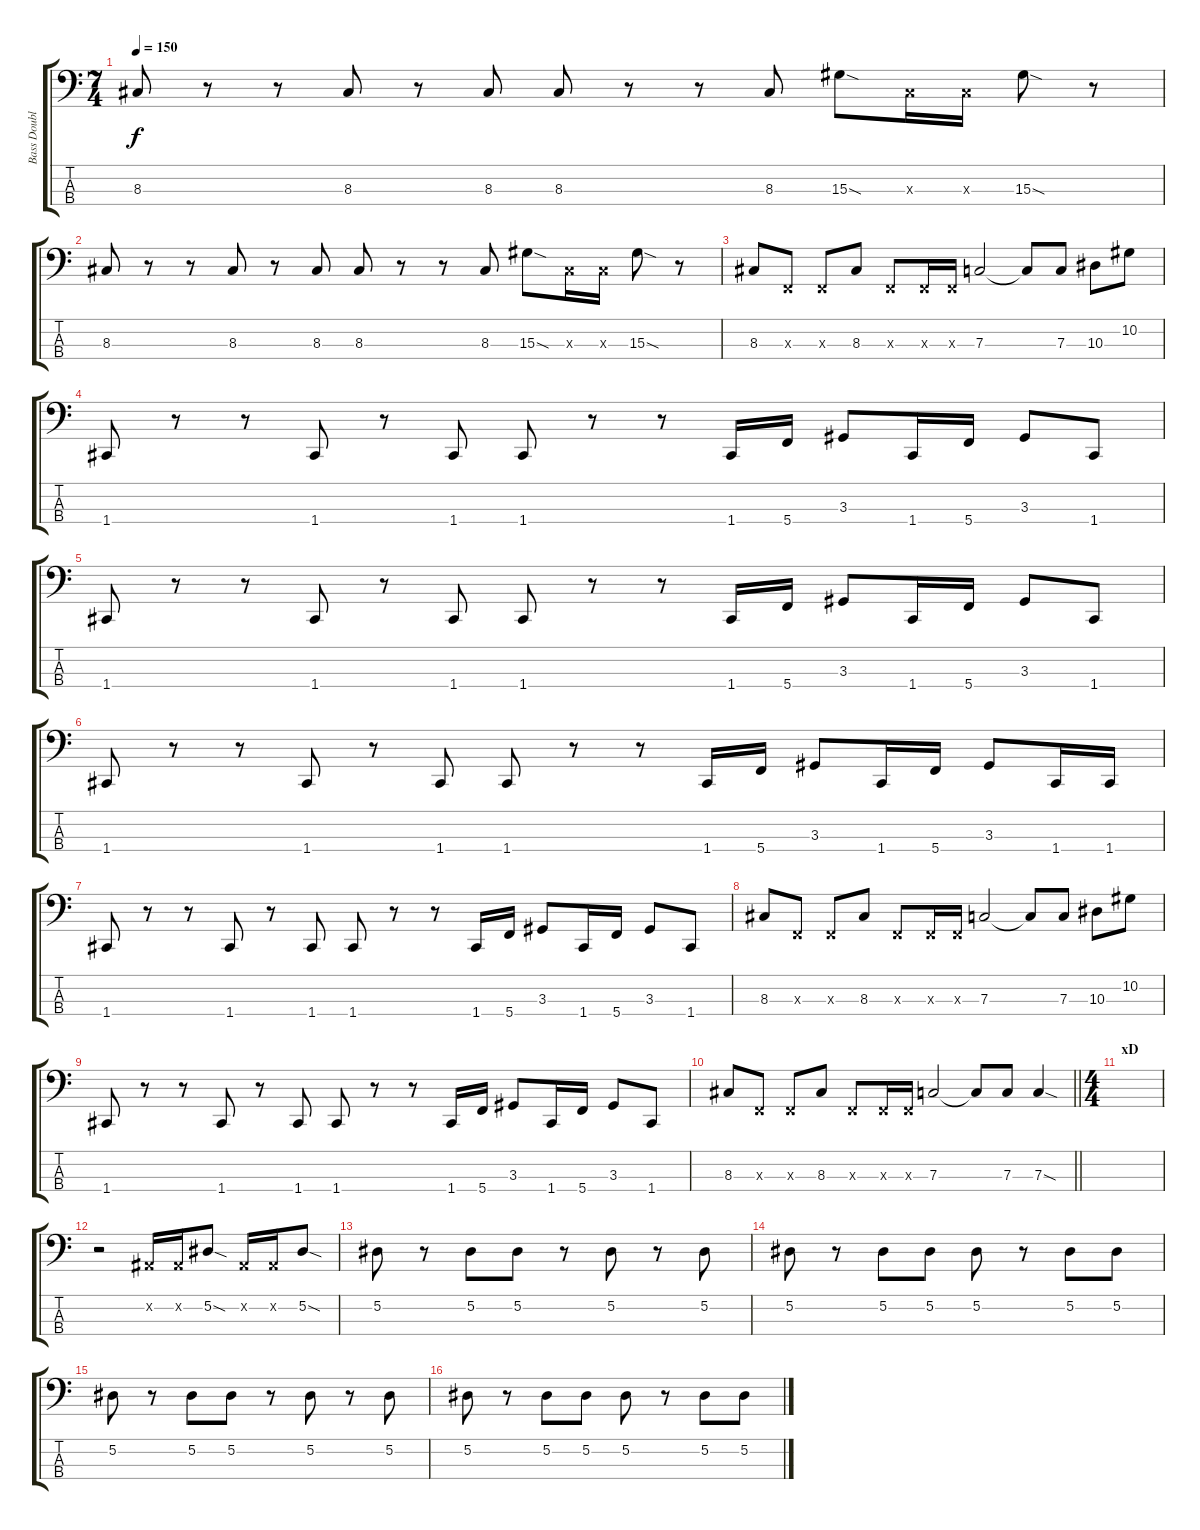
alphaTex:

\track ("Bass Doubler" "Bass Doubl") {instrument electricbassfinger}
\staff {score tabs}
\tuning (Eb2 Bb1 F1 C1) {hide}
\ts (7 4)
\tempo 150
\clef f4
\ks c
8.3.8{dy f} r.8 r.8 8.3.8 r.8 8.3.8 8.3.8 r.8 r.8 8.3.8 15.3{sod}.8 8.3{x}.16 8.3{x}.16 15.3{sod}.8 r.8 |
8.3.8 r.8 r.8 8.3.8 r.8 8.3.8 8.3.8 r.8 r.8 8.3.8 15.3{sod}.8 8.3{x}.16 8.3{x}.16 15.3{sod}.8 r.8 |
8.3.8 0.3{x}.8 0.3{x}.8 8.3.8 0.3{x}.8 0.3{x}.16 0.3{x}.16 7.3.2 7.3{t}.8 7.3.8 10.3.8 10.2.8 |
1.4.8 r.8 r.8 1.4.8 r.8 1.4.8 1.4.8 r.8 r.8 1.4.16 5.4.16 3.3.8 1.4.16 5.4.16 3.3.8 1.4.8 |
1.4.8 r.8 r.8 1.4.8 r.8 1.4.8 1.4.8 r.8 r.8 1.4.16 5.4.16 3.3.8 1.4.16 5.4.16 3.3.8 1.4.8 |
1.4.8 r.8 r.8 1.4.8 r.8 1.4.8 1.4.8 r.8 r.8 1.4.16 5.4.16 3.3.8 1.4.16 5.4.16 3.3.8 1.4.16 1.4.16 |
1.4.8 r.8 r.8 1.4.8 r.8 1.4.8 1.4.8 r.8 r.8 1.4.16 5.4.16 3.3.8 1.4.16 5.4.16 3.3.8 1.4.8 |
8.3.8 0.3{x}.8 0.3{x}.8 8.3.8 0.3{x}.8 0.3{x}.16 0.3{x}.16 7.3.2 7.3{t}.8 7.3.8 10.3.8 10.2.8 |
1.4.8 r.8 r.8 1.4.8 r.8 1.4.8 1.4.8 r.8 r.8 1.4.16 5.4.16 3.3.8 1.4.16 5.4.16 3.3.8 1.4.8 |
\barLineRight lightlight
8.3.8 0.3{x}.8 0.3{x}.8 8.3.8 0.3{x}.8 0.3{x}.16 0.3{x}.16 7.3.2 7.3{t}.8 7.3.8 7.3{sod}.4 |
\ts (4 4)
\section ("" "xD")
|
r.2 0.2{x}.16 0.2{x}.16 5.2{sod}.8 0.2{x}.16 0.2{x}.16 5.2{sod}.8 |
5.2.8 r.8 5.2.8 5.2.8 r.8 5.2.8 r.8 5.2.8 |
5.2.8 r.8 5.2.8 5.2.8 5.2.8 r.8 5.2.8 5.2.8 |
5.2.8 r.8 5.2.8 5.2.8 r.8 5.2.8 r.8 5.2.8 |
5.2.8 r.8 5.2.8 5.2.8 5.2.8 r.8 5.2.8 5.2.8
